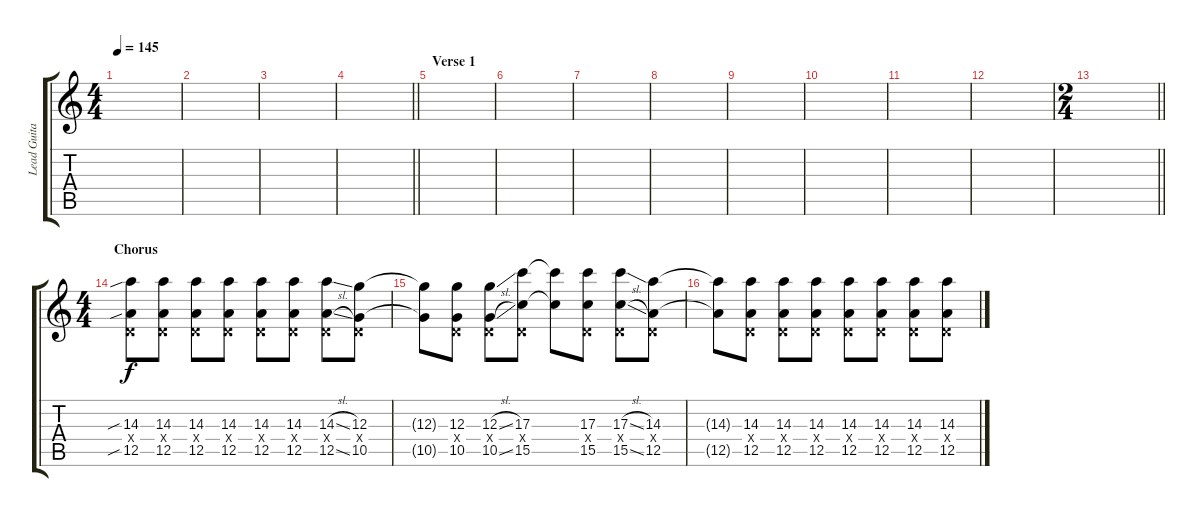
\track ("Lead Guitar 2" "Lead Guita") {instrument distortionguitar}
\staff {score tabs}
\tuning (E4 B3 G3 D3 A2 D2) {hide}
\ts (4 4)
\tempo 145
\clef g2
\ks c
|
|
|
\barLineRight lightlight
|
\section ("" "Verse 1")
|
|
|
|
|
|
|
|
\ts (2 4)
\barLineRight lightlight
|
\ts (4 4)
\section ("" "Chorus")
(14.3{sib} 0.4{x} 12.5{sib}).8 (14.3 0.4{x} 12.5).8 (14.3 0.4{x} 12.5).8 (14.3 0.4{x} 12.5).8 (14.3 0.4{x} 12.5).8 (14.3 0.4{x} 12.5).8 (14.3{sl} 0.4{x} 12.5{sl}).8 (12.3 0.4{x} 10.5).8 |
(12.3{t} 10.5{t}).8 (12.3 0.4{x} 10.5).8 (12.3{sl} 0.4{x} 10.5{sl}).8 (17.3 0.4{x} 15.5).8 (17.3{t} 15.5{t}).8 (17.3 0.4{x} 15.5).8 (17.3{sl} 0.4{x} 15.5{sl}).8 (14.3 0.4{x} 12.5).8 |
(14.3{t} 12.5{t}).8 (14.3 0.4{x} 12.5).8 (14.3 0.4{x} 12.5).8 (14.3 0.4{x} 12.5).8 (14.3 0.4{x} 12.5).8 (14.3 0.4{x} 12.5).8 (14.3 0.4{x} 12.5).8 (14.3 0.4{x} 12.5).8
